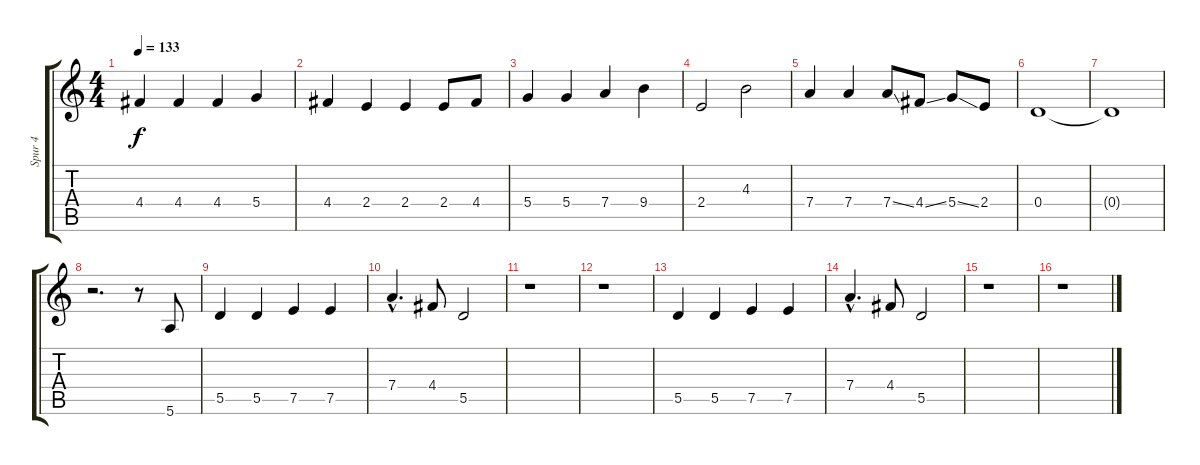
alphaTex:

\track ("Spur 4" "Spur 4") {instrument distortionguitar}
\staff {score tabs}
\tuning (E4 B3 G3 D3 A2 E2) {hide}
\ts (4 4)
\tempo 133
\clef g2
\ks c
4.4.4{dy f} 4.4.4 4.4.4 5.4.4 |
4.4.4 2.4.4 2.4.4 2.4.8 4.4.8 |
5.4.4 5.4.4 7.4.4 9.4.4 |
2.4.2 4.3.2 |
7.4.4 7.4.4 7.4{ss}.8 4.4{ss}.8 5.4{ss}.8 2.4.8 |
0.4.1{volume 0} |
0.4{t}.1 |
r.2{d} r.8{volume 7} 5.6.8 |
5.5.4 5.5.4 7.5.4 7.5.4 |
7.4{hac}.4{d} 4.4.8 5.5.2 |
r.1 |
r.1 |
5.5.4 5.5.4 7.5.4 7.5.4 |
7.4{hac}.4{d} 4.4.8 5.5.2 |
r.1 |
r.1
